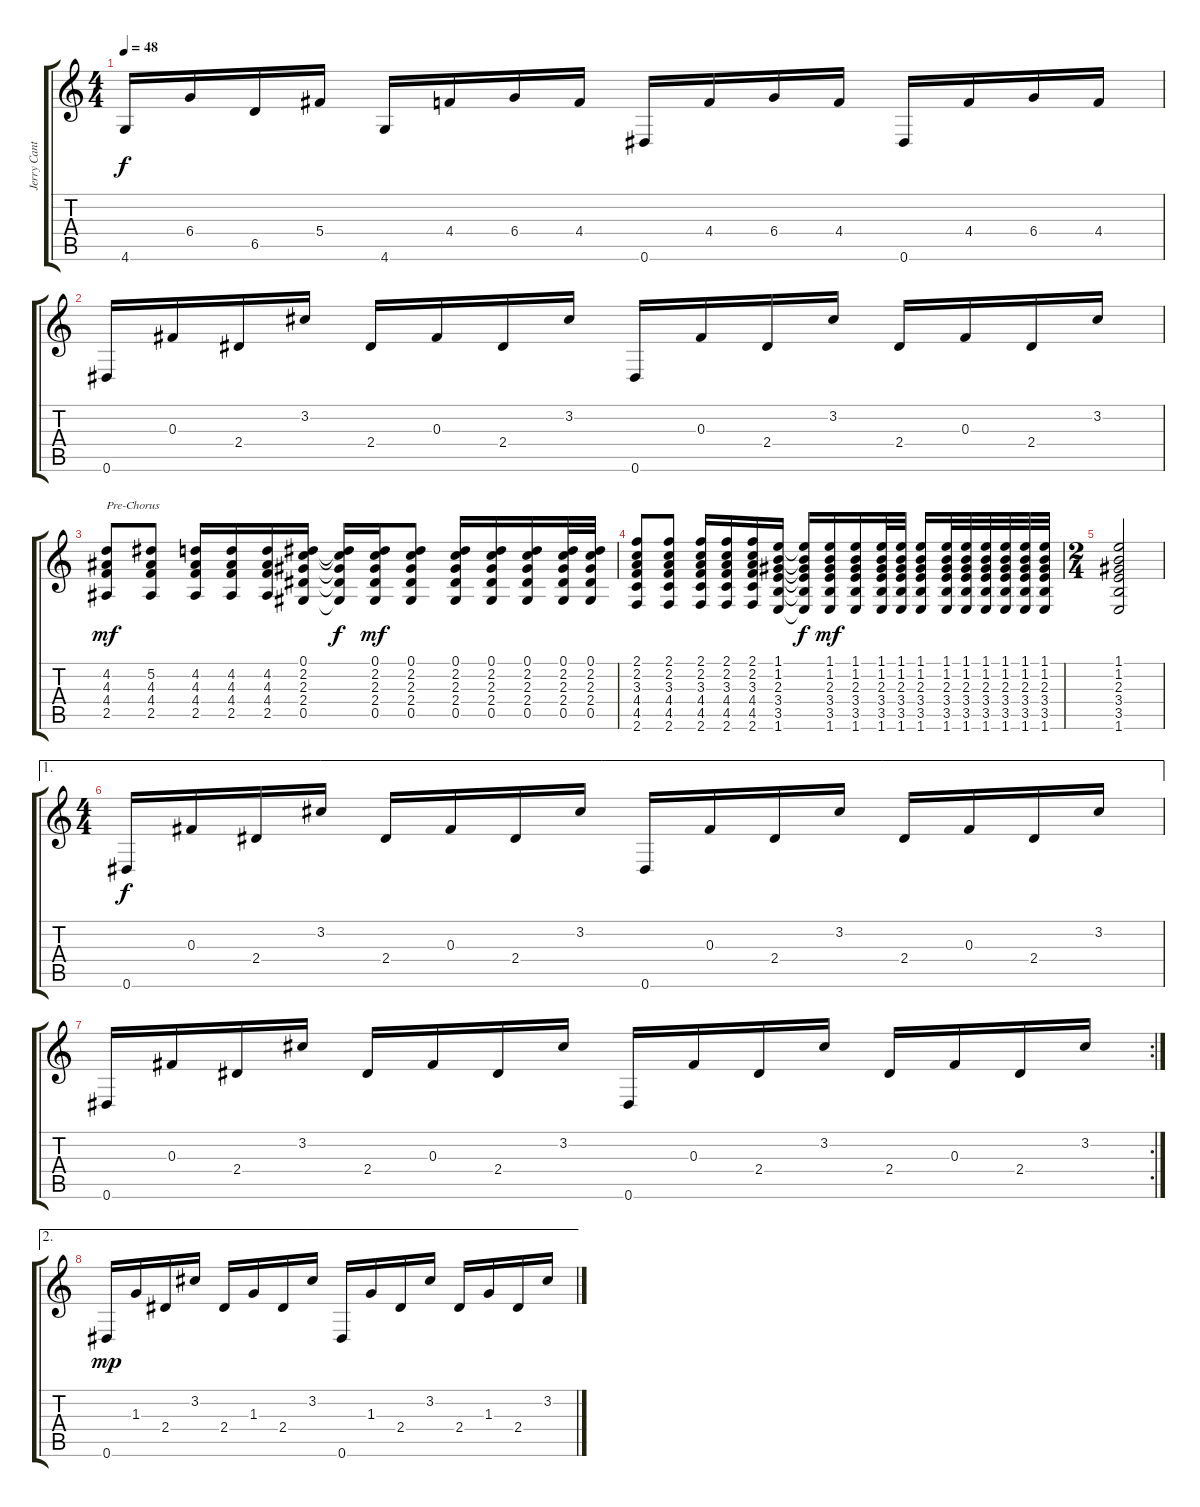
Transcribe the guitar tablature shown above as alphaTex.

\track ("Jerry Cantrell" "Jerry Cant") {instrument acousticguitarsteel}
\staff {score tabs}
\tuning (Eb4 Bb3 Gb3 Db3 Ab2 Eb2) {hide}
\ts (4 4)
\tempo 48
\clef g2
\ks c
4.6.16{dy f} 6.4.16 6.5.16 5.4.16 4.6.16 4.4.16 6.4.16 4.4.16 0.6.16 4.4.16 6.4.16 4.4.16 0.6.16 4.4.16 6.4.16 4.4.16 |
0.6.16 0.3.16 2.4.16 3.2.16 2.4.16 0.3.16 2.4.16 3.2.16 0.6.16 0.3.16 2.4.16 3.2.16 2.4.16 0.3.16 2.4.16 3.2.16 |
(4.2 4.3 4.4 2.5).8{txt "Pre-Chorus" dy mf} (5.2 4.3 4.4 2.5).8 (4.2 4.3 4.4 2.5).16 (4.2 4.3 4.4 2.5).16 (4.2 4.3 4.4 2.5).16 (0.1 2.2 2.3 2.4 0.5).16 (0.1{t} 2.2{t} 2.3{t} 2.4{t} 0.5{t}).16{dy f} (0.1 2.2 2.3 2.4 0.5).16{dy mf} (0.1 2.2 2.3 2.4 0.5).8 (0.1 2.2 2.3 2.4 0.5).16 (0.1 2.2 2.3 2.4 0.5).16 (0.1 2.2 2.3 2.4 0.5).16 (0.1 2.2 2.3 2.4 0.5).32 (0.1 2.2 2.3 2.4 0.5).32 |
(2.1 2.2 3.3 4.4 4.5 2.6).8 (2.1 2.2 3.3 4.4 4.5 2.6).8 (2.1 2.2 3.3 4.4 4.5 2.6).16 (2.1 2.2 3.3 4.4 4.5 2.6).16 (2.1 2.2 3.3 4.4 4.5 2.6).16 (1.1 1.2 2.3 3.4 3.5 1.6).16 (1.1{t} 1.2{t} 2.3{t} 3.4{t} 3.5{t} 1.6{t}).16{dy f} (1.1 1.2 2.3 3.4 3.5 1.6).16{dy mf} (1.1 1.2 2.3 3.4 3.5 1.6).16 (1.1 1.2 2.3 3.4 3.5 1.6).32 (1.1 1.2 2.3 3.4 3.5 1.6).32 (1.1 1.2 2.3 3.4 3.5 1.6).16 (1.1 1.2 2.3 3.4 3.5 1.6).32 (1.1 1.2 2.3 3.4 3.5 1.6).32 (1.1 1.2 2.3 3.4 3.5 1.6).32 (1.1 1.2 2.3 3.4 3.5 1.6).32 (1.1 1.2 2.3 3.4 3.5 1.6).32 (1.1 1.2 2.3 3.4 3.5 1.6).32 |
\ts (2 4)
(1.1 1.2 2.3 3.4 3.5 1.6).2 |
\ae 1
\ts (4 4)
0.6.16{dy f} 0.3.16 2.4.16 3.2.16 2.4.16 0.3.16 2.4.16 3.2.16 0.6.16 0.3.16 2.4.16 3.2.16 2.4.16 0.3.16 2.4.16 3.2.16 |
\rc 2
0.6.16 0.3.16 2.4.16 3.2.16 2.4.16 0.3.16 2.4.16 3.2.16 0.6.16 0.3.16 2.4.16 3.2.16 2.4.16 0.3.16 2.4.16 3.2.16 |
\ae 2
0.6.16{dy mp} 1.3.16 2.4.16 3.2.16 2.4.16 1.3.16 2.4.16 3.2.16 0.6.16 1.3.16 2.4.16 3.2.16 2.4.16 1.3.16 2.4.16 3.2.16
